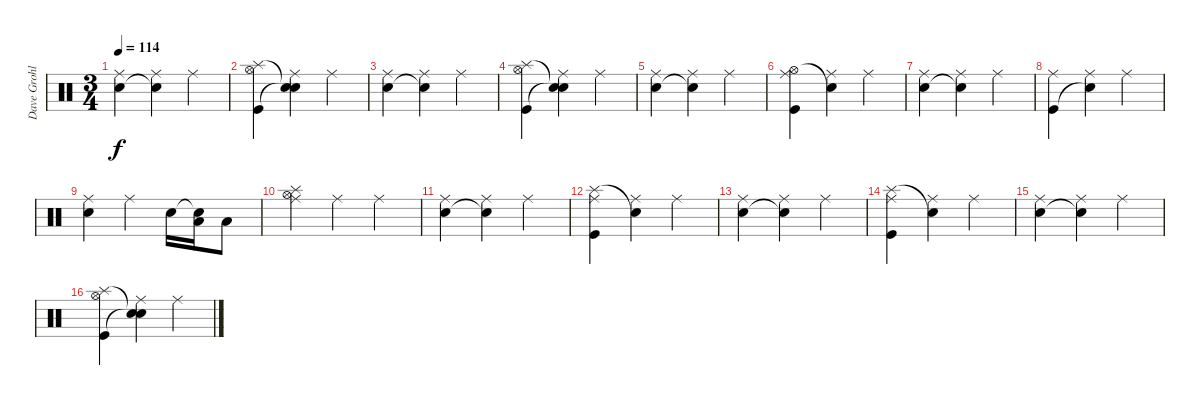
\track ("Dave Grohl" "Dave Grohl") {instrument percussion}
\staff {score}
\articulation defaults
\ts (3 4)
\tempo 114
\clef neutral
\ks c
("Electric Snare (hit)" "Ride (middle)").4{dy f} ("Snare (hit)"{t} "Ride (middle)").4 "Ride (middle)".4 |
("Splash (hit)" "Kick (hit)" "Hi-Hat (open)").4 ("Snare (hit)"{t} "Snare (hit)"{t} "Ride (middle)").4 "Ride (middle)".4 |
("Electric Snare (hit)" "Ride (middle)").4 ("Snare (hit)"{t} "Ride (middle)").4 "Ride (middle)".4 |
("Splash (hit)" "Kick (hit)" "Hi-Hat (open)").4 ("Snare (hit)"{t} "Snare (hit)"{t} "Ride (middle)").4 "Ride (middle)".4 |
("Electric Snare (hit)" "Ride (middle)").4 ("Snare (hit)"{t} "Ride (middle)").4 "Ride (middle)".4 |
("Hi-Hat (open)" "Kick (hit)" "Ride (middle)").4 ("Snare (hit)"{t} "Ride (middle)").4 "Ride (middle)".4 |
("Electric Snare (hit)" "Ride (middle)").4 ("Snare (hit)"{t} "Ride (middle)").4 "Ride (middle)".4 |
("Kick (hit)" "Ride (middle)").4 ("Snare (hit)"{t} "Ride (middle)").4 "Ride (middle)".4 |
("Electric Snare (hit)" "Ride (middle)").4 "Ride (middle)".4 "Electric Snare (hit)".16 ("Snare (hit)"{t} "Low Tom (hit)").16 "Low Floor Tom (hit)".8 |
("Splash (hit)" "Hi-Hat (open)" "Ride (middle)").4 "Ride (middle)".4 "Ride (middle)".4 |
("Electric Snare (hit)" "Ride (middle)").4 ("Snare (hit)"{t} "Ride (middle)").4 "Ride (middle)".4 |
("Splash (hit)" "Kick (hit)" "Ride (middle)").4 ("Snare (hit)"{t} "Ride (middle)").4 "Ride (middle)".4 |
("Electric Snare (hit)" "Ride (middle)").4 ("Snare (hit)"{t} "Ride (middle)").4 "Ride (middle)".4 |
("Splash (hit)" "Kick (hit)" "Ride (middle)").4 ("Snare (hit)"{t} "Ride (middle)").4 "Ride (middle)".4 |
("Electric Snare (hit)" "Ride (middle)").4 ("Snare (hit)"{t} "Ride (middle)").4 "Ride (middle)".4 |
("Splash (hit)" "Kick (hit)" "Hi-Hat (open)").4 ("Snare (hit)"{t} "Snare (hit)"{t} "Ride (middle)").4 "Ride (middle)".4
